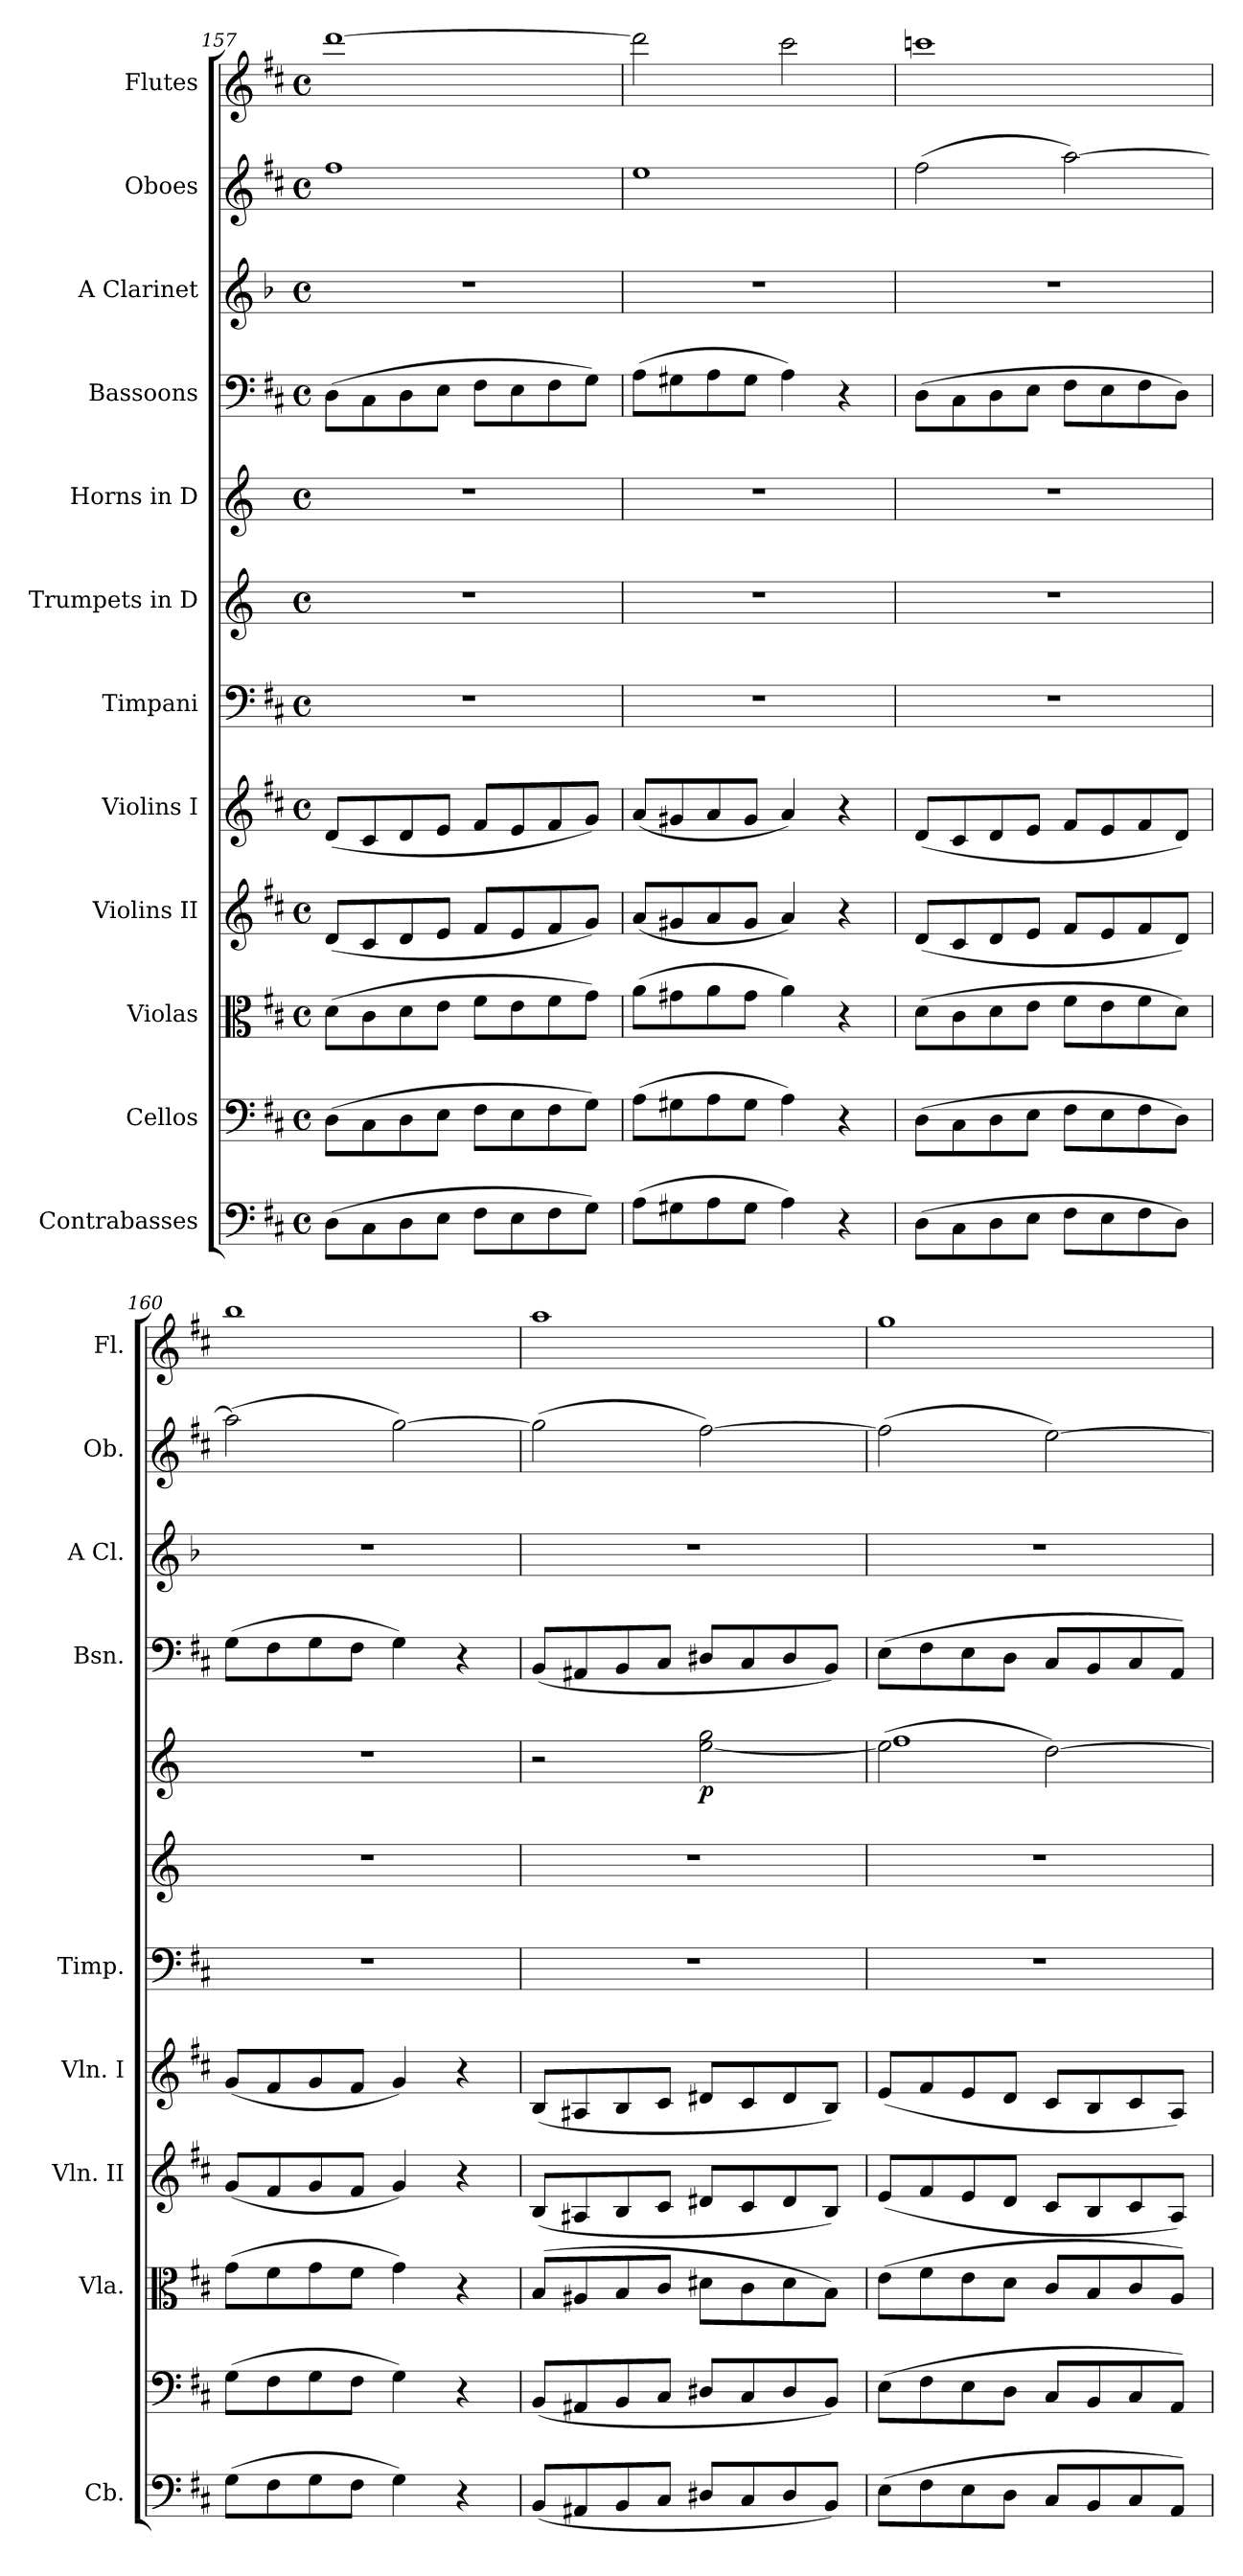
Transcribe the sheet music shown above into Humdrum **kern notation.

**kern	**kern	**kern	**kern	**kern	**kern	**kern	**kern	**dynam	**kern	**kern	**kern	**kern
*part12	*part11	*part10	*part9	*part8	*part7	*part6	*part5	*part5	*part4	*part3	*part2	*part1
*staff12	*staff11	*staff10	*staff9	*staff8	*staff7	*staff6	*staff5	*staff5	*staff4	*staff3	*staff2	*staff1
*I"Contrabasses	*I"Cellos	*I"Violas	*I"Violins II	*I"Violins I	*I"Timpani	*I"Trumpets in D	*I"Horns in D	*	*I"Bassoons	*I"A Clarinet	*I"Oboes	*I"Flutes
*I'Cb.	*	*I'Vla.	*I'Vln. II	*I'Vln. I	*I'Timp.	*	*	*	*I'Bsn.	*I'A Cl.	*I'Ob.	*I'Fl.
!!LO:LB:g=z
*clefF4	*clefF4	*clefC3	*clefG2	*clefG2	*clefF4	*clefG2	*clefG2	*	*clefF4	*clefG2	*clefG2	*clefG2
*ITrd7c12	*	*	*	*	*	*ITrd-1c-2	*ITrd6c10	*	*	*ITrd2c3	*	*
*k[f#c#]	*k[f#c#]	*k[f#c#]	*k[f#c#]	*k[f#c#]	*k[f#c#]	*k[f#c#]	*k[f#c#]	*	*k[f#c#]	*k[f#c#]	*k[f#c#]	*k[f#c#]
*M4/4	*M4/4	*M4/4	*M4/4	*M4/4	*M4/4	*M4/4	*M4/4	*	*M4/4	*M4/4	*M4/4	*M4/4
*met(c)	*met(c)	*met(c)	*met(c)	*met(c)	*met(c)	*met(c)	*met(c)	*	*met(c)	*met(c)	*met(c)	*met(c)
=157	=157	=157	=157	=157	=157	=157	=157	=157	=157	=157	=157	=157
(>8DD\L	(>8D\L	(>8d\L	(<8d/L	(<8d/L	1r	1r	1r	.	(>8D\L	1r	1ff#	[1ddd
8CC#\	8C#\	8c#\	8c#/	8c#/	.	.	.	.	8C#\	.	.	.
8DD\	8D\	8d\	8d/	8d/	.	.	.	.	8D\	.	.	.
8EE\J	8E\J	8e\J	8e/J	8e/J	.	.	.	.	8E\J	.	.	.
8FF#\L	8F#\L	8f#\L	8f#/L	8f#/L	.	.	.	.	8F#\L	.	.	.
8EE\	8E\	8e\	8e/	8e/	.	.	.	.	8E\	.	.	.
8FF#\	8F#\	8f#\	8f#/	8f#/	.	.	.	.	8F#\	.	.	.
8GG\J)	8G\J)	8g\J)	8g/J)	8g/J)	.	.	.	.	8G\J)	.	.	.
=158	=158	=158	=158	=158	=158	=158	=158	=158	=158	=158	=158	=158
(>8AA\L	(>8A\L	(>8a\L	(<8a/L	(<8a/L	1r	1r	1r	.	(>8A\L	1r	1ee	2ddd\]
8GG#X\	8G#X\	8g#X\	8g#X/	8g#X/	.	.	.	.	8G#X\	.	.	.
8AA\	8A\	8a\	8a/	8a/	.	.	.	.	8A\	.	.	.
8GG#\J	8G#\J	8g#\J	8g#/J	8g#/J	.	.	.	.	8G#\J	.	.	.
4AA\)	4A\)	4a\)	4a/)	4a/)	.	.	.	.	4A\)	.	.	2ccc#\
4r	4r	4r	4r	4r	.	.	.	.	4r	.	.	.
=159	=159	=159	=159	=159	=159	=159	=159	=159	=159	=159	=159	=159
(>8DD\L	(>8D\L	(>8d\L	(<8d/L	(<8d/L	1r	1r	1r	.	(>8D\L	1r	(>2ff#\	1cccn
8CC#\	8C#\	8c#\	8c#/	8c#/	.	.	.	.	8C#\	.	.	.
8DD\	8D\	8d\	8d/	8d/	.	.	.	.	8D\	.	.	.
8EE\J	8E\J	8e\J	8e/J	8e/J	.	.	.	.	8E\J	.	.	.
8FF#\L	8F#\L	8f#\L	8f#/L	8f#/L	.	.	.	.	8F#\L	.	[2aa\)	.
8EE\	8E\	8e\	8e/	8e/	.	.	.	.	8E\	.	.	.
8FF#\	8F#\	8f#\	8f#/	8f#/	.	.	.	.	8F#\	.	.	.
8DD\J)	8D\J)	8d\J)	8d/J)	8d/J)	.	.	.	.	8D\J)	.	.	.
=160	=160	=160	=160	=160	=160	=160	=160	=160	=160	=160	=160	=160
(>8GG\L	(>8G\L	(>8g\L	(<8g/L	(<8g/L	1r	1r	1r	.	(>8G\L	1r	(>2aa\]	1bb
8FF#\	8F#\	8f#\	8f#/	8f#/	.	.	.	.	8F#\	.	.	.
8GG\	8G\	8g\	8g/	8g/	.	.	.	.	8G\	.	.	.
8FF#\J	8F#\J	8f#\J	8f#/J	8f#/J	.	.	.	.	8F#\J	.	.	.
4GG\)	4G\)	4g\)	4g/)	4g/)	.	.	.	.	4G\)	.	[2gg\)	.
4r	4r	4r	4r	4r	.	.	.	.	4r	.	.	.
=161	=161	=161	=161	=161	=161	=161	=161	=161	=161	=161	=161	=161
(<8BBB/L	(<8BB/L	(>8B/L	(<8B/L	(<8B/L	1r	1r	2r	.	(<8BB/L	1r	(>2gg\]	1aa
8AAA#X/	8AA#X/	8A#X/	8A#X/	8A#X/	.	.	.	.	8AA#X/	.	.	.
8BBB/	8BB/	8B/	8B/	8B/	.	.	.	.	8BB/	.	.	.
8CC#/J	8C#/J	8c#/J	8c#/J	8c#/J	.	.	.	.	8C#/J	.	.	.
!	!	!	!	!	!	!	!	!LO:DY:b	!	!	!	!
8DD#X/L	8D#X/L	8d#X\L	8d#X/L	8d#X/L	.	.	[2f#\ 2a\	p	8D#X/L	.	[2ff#\)	.
8CC#/	8C#/	8c#\	8c#/	8c#/	.	.	.	.	8C#/	.	.	.
8DD#/	8D#/	8d#\	8d#/	8d#/	.	.	.	.	8D#/	.	.	.
8BBB/J)	8BB/J)	8B\J)	8B/J)	8B/J)	.	.	.	.	8BB/J)	.	.	.
=162	=162	=162	=162	=162	=162	=162	=162	=162	=162	=162	=162	=162
*	*	*	*	*	*	*	*^	*	*	*	*	*
(>8EE\L	(>8E\L	(>8e\L	(<8e/L	(<8e/L	1r	1r	(<2f#\]	1g	.	(>8E\L	1r	(>2ff#\]	1gg
8FF#\	8F#\	8f#\	8f#/	8f#/	.	.	.	.	.	8F#\	.	.	.
8EE\	8E\	8e\	8e/	8e/	.	.	.	.	.	8E\	.	.	.
8DD\J	8D\J	8d\J	8d/J	8d/J	.	.	.	.	.	8D\J	.	.	.
8CC#/L	8C#/L	8c#/L	8c#/L	8c#/L	.	.	[2e\)	.	.	8C#/L	.	[2ee\)	.
8BBB/	8BB/	8B/	8B/	8B/	.	.	.	.	.	8BB/	.	.	.
8CC#/	8C#/	8c#/	8c#/	8c#/	.	.	.	.	.	8C#/	.	.	.
8AAA/J)	8AA/J)	8A/J)	8A/J)	8A/J)	.	.	.	.	.	8AA/J)	.	.	.
*	*	*	*	*	*	*	*v	*v	*	*	*	*	*
=	=	=	=	=	=	=	=	=	=	=	=	=
*-	*-	*-	*-	*-	*-	*-	*-	*-	*-	*-	*-	*-
